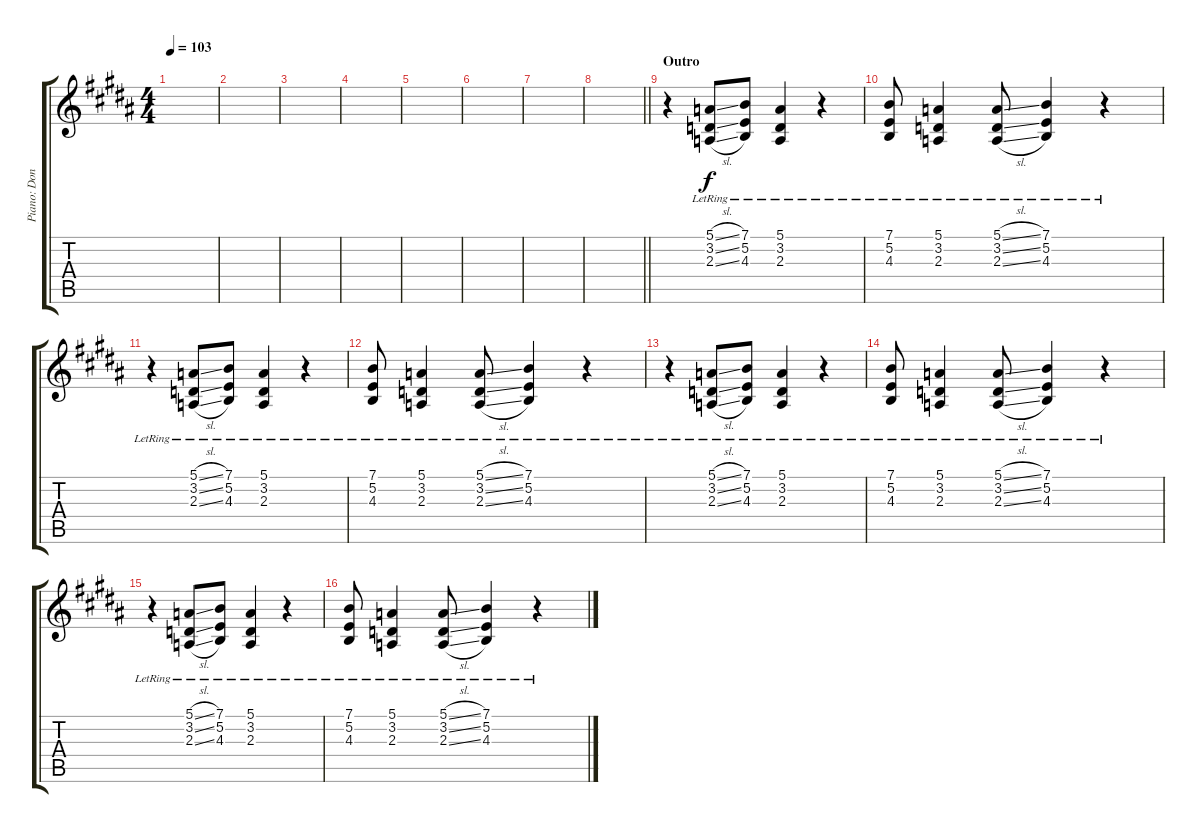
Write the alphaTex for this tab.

\track ("Piano: Don" "Piano: Don") {instrument electricgrandpiano}
\staff {score tabs}
\tuning (E4 B3 G3 D3 A2 E2) {hide}
\ts (4 4)
\tempo 103
\clef g2
\ks b
|
|
|
|
|
|
|
\barLineRight lightlight
|
\section ("" "Outro")
r.4 (5.1{sl lr} 3.2{sl lr} 2.3{sl lr}).8 (7.1{lr} 5.2{lr} 4.3{lr}).8 (5.1{lr} 3.2{lr} 2.3{lr}).4 r.4 |
(7.1{lr} 5.2{lr} 4.3{lr}).8 (5.1{lr} 3.2{lr} 2.3{lr}).4 (5.1{sl lr} 3.2{sl lr} 2.3{sl lr}).8 (7.1{lr} 5.2{lr} 4.3{lr}).4 r.4 |
r.4 (5.1{sl lr} 3.2{sl lr} 2.3{sl lr}).8 (7.1{lr} 5.2{lr} 4.3{lr}).8 (5.1{lr} 3.2{lr} 2.3{lr}).4 r.4 |
(7.1{lr} 5.2{lr} 4.3{lr}).8 (5.1{lr} 3.2{lr} 2.3{lr}).4 (5.1{sl lr} 3.2{sl lr} 2.3{sl lr}).8 (7.1{lr} 5.2{lr} 4.3{lr}).4 r.4 |
r.4 (5.1{sl lr} 3.2{sl lr} 2.3{sl lr}).8 (7.1{lr} 5.2{lr} 4.3{lr}).8 (5.1{lr} 3.2{lr} 2.3{lr}).4 r.4 |
(7.1{lr} 5.2{lr} 4.3{lr}).8 (5.1{lr} 3.2{lr} 2.3{lr}).4 (5.1{sl lr} 3.2{sl lr} 2.3{sl lr}).8 (7.1{lr} 5.2{lr} 4.3{lr}).4 r.4 |
r.4 (5.1{sl lr} 3.2{sl lr} 2.3{sl lr}).8 (7.1{lr} 5.2{lr} 4.3{lr}).8 (5.1{lr} 3.2{lr} 2.3{lr}).4 r.4 |
(7.1{lr} 5.2{lr} 4.3{lr}).8 (5.1{lr} 3.2{lr} 2.3{lr}).4 (5.1{sl lr} 3.2{sl lr} 2.3{sl lr}).8 (7.1{lr} 5.2{lr} 4.3{lr}).4 r.4
